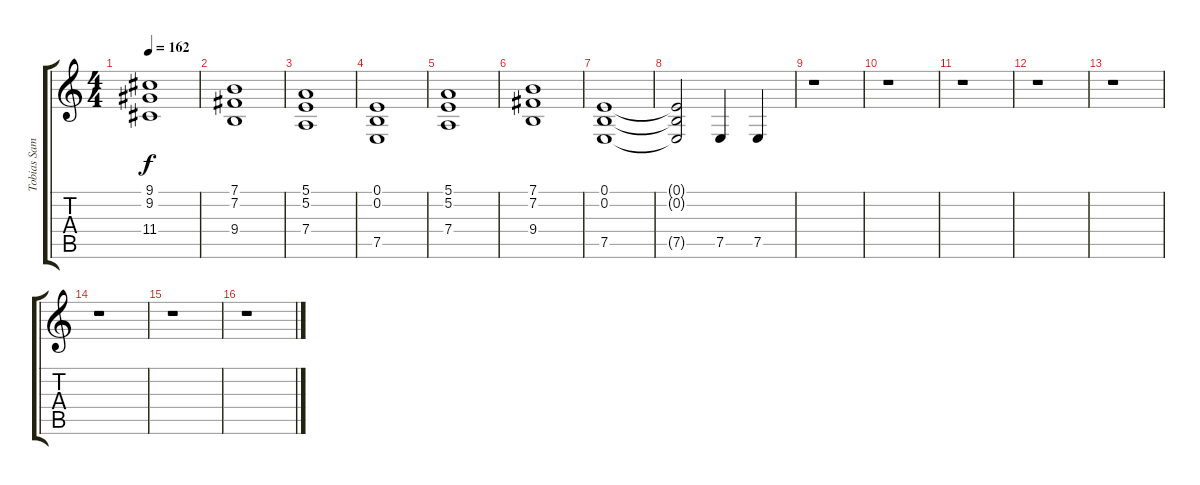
\track ("Tobias Sammet Keys 1" "Tobias Sam") {instrument stringensemble2}
\staff {score tabs}
\tuning (E4 B3 G3 D3 A2 E2) {hide}
\ts (4 4)
\tempo 162
\clef g2
\ks c
(9.1 9.2 11.4).1{dy f} |
(7.1 7.2 9.4).1 |
(5.1 5.2 7.4).1 |
(0.1 0.2 7.5).1 |
(5.1 5.2 7.4).1 |
(7.1 7.2 9.4).1 |
(0.1 0.2 7.5).1 |
(0.1{t} 0.2{t} 7.5{t}).2 7.5.4 7.5.4 |
r.1 |
r.1 |
r.1 |
r.1 |
r.1 |
r.1 |
r.1 |
r.1
